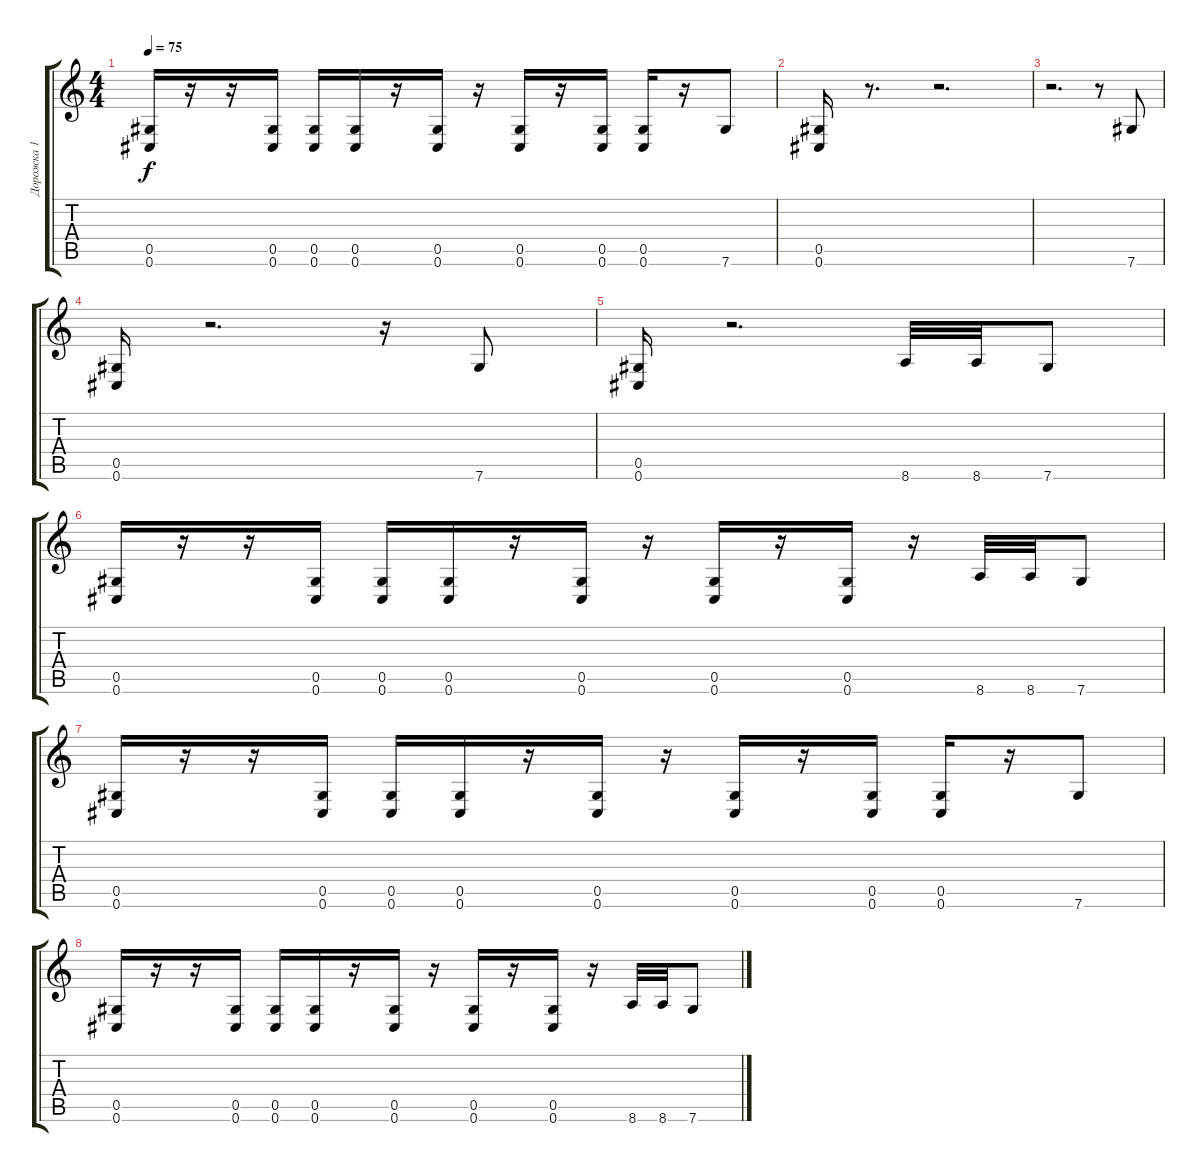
\track ("Дорожка 1" "Дорожка 1") {instrument distortionguitar}
\staff {score tabs}
\tuning (Eb4 Bb3 Gb3 Db3 Ab2 Db2) {hide}
\ts (4 4)
\tempo 75
\clef g2
\ks c
(0.5 0.6).16{dy f} r.16 r.16 (0.5 0.6).16 (0.5 0.6).16 (0.5 0.6).16 r.16 (0.5 0.6).16 r.16 (0.5 0.6).16 r.16 (0.5 0.6).16 (0.5 0.6).16 r.16 7.6.8 |
(0.5 0.6).16 r.8{d} r.2{d} |
r.2{d} r.8 7.6.8 |
(0.5 0.6).16 r.2{d} r.16 7.6.8 |
(0.5 0.6).16 r.2{d} 8.6.32 8.6.32 7.6.8 |
(0.5 0.6).16 r.16 r.16 (0.5 0.6).16 (0.5 0.6).16 (0.5 0.6).16 r.16 (0.5 0.6).16 r.16 (0.5 0.6).16 r.16 (0.5 0.6).16 r.16 8.6.32 8.6.32 7.6.8 |
(0.5 0.6).16 r.16 r.16 (0.5 0.6).16 (0.5 0.6).16 (0.5 0.6).16 r.16 (0.5 0.6).16 r.16 (0.5 0.6).16 r.16 (0.5 0.6).16 (0.5 0.6).16 r.16 7.6.8 |
(0.5 0.6).16 r.16 r.16 (0.5 0.6).16 (0.5 0.6).16 (0.5 0.6).16 r.16 (0.5 0.6).16 r.16 (0.5 0.6).16 r.16 (0.5 0.6).16 r.16 8.6.32 8.6.32 7.6.8
